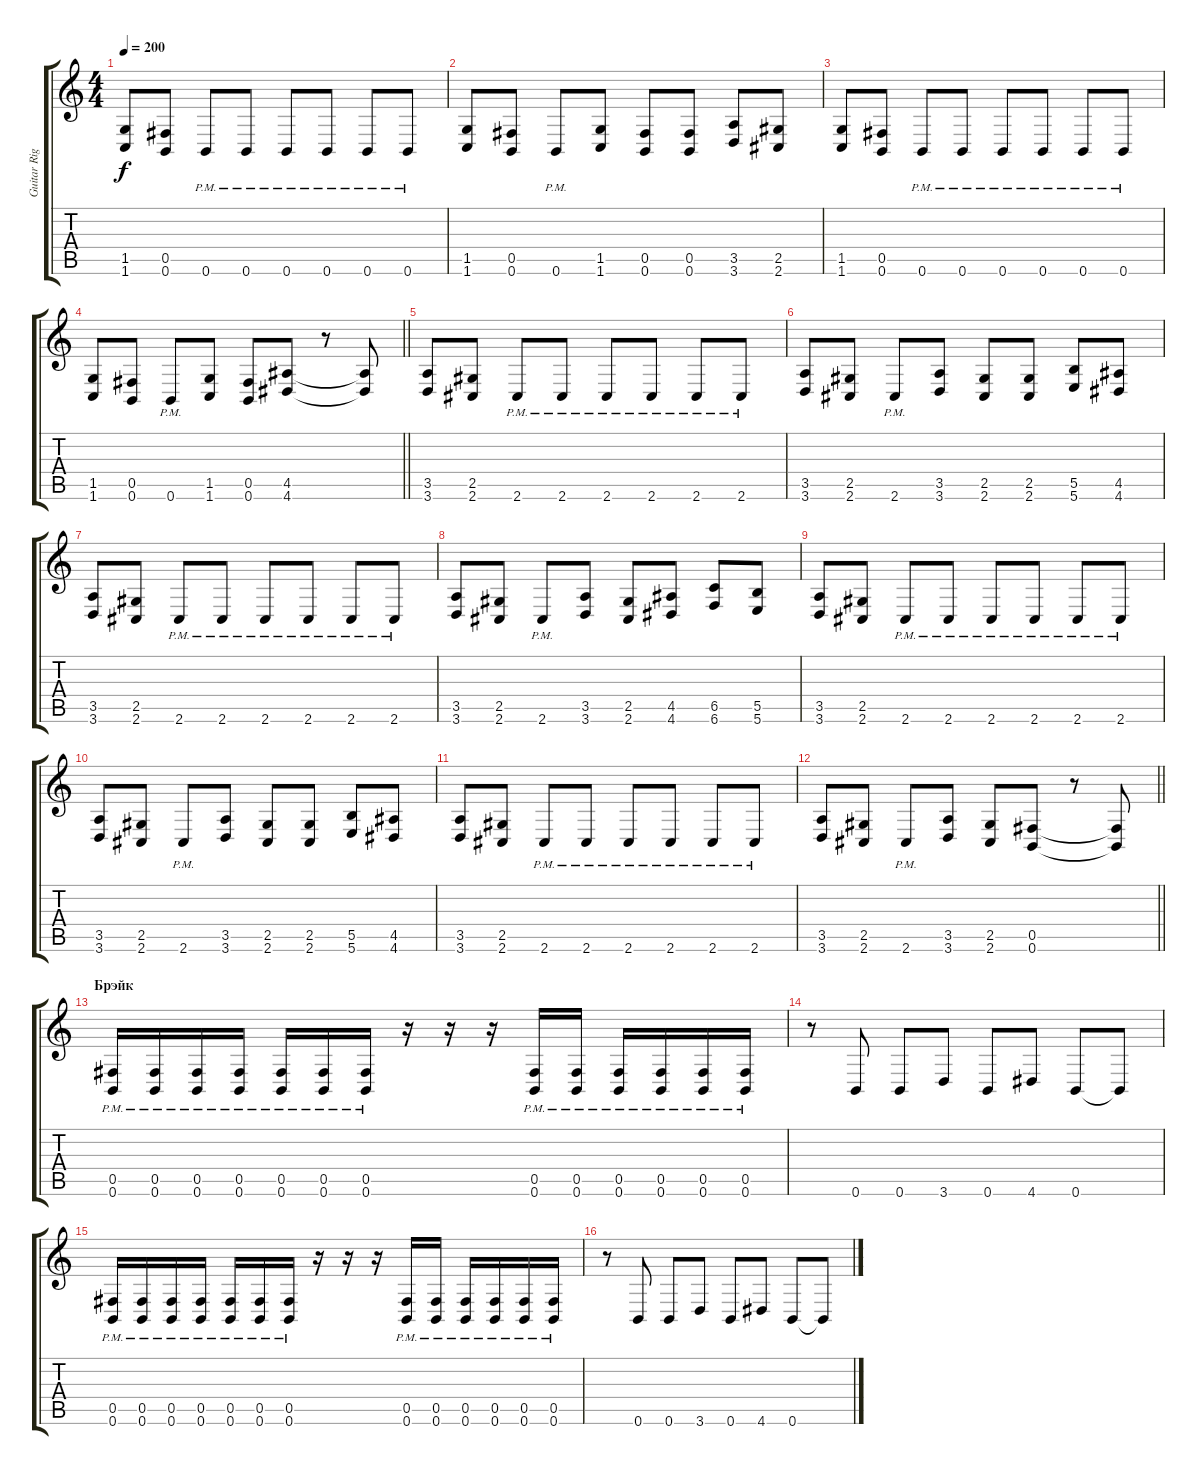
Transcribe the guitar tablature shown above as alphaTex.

\track ("Guitar Right" "Guitar Rig") {instrument distortionguitar}
\staff {score tabs}
\tuning (Db4 Ab3 E3 B2 Gb2 B1) {hide}
\ts (4 4)
\tempo 200
\clef g2
\ks c
(1.5 1.6).8{dy f} (0.5 0.6).8 0.6{pm}.8 0.6{pm}.8 0.6{pm}.8 0.6{pm}.8 0.6{pm}.8 0.6{pm}.8 |
(1.5 1.6).8 (0.5 0.6).8 0.6{pm}.8 (1.5 1.6).8 (0.5 0.6).8 (0.5 0.6).8 (3.5 3.6).8 (2.5 2.6).8 |
(1.5 1.6).8 (0.5 0.6).8 0.6{pm}.8 0.6{pm}.8 0.6{pm}.8 0.6{pm}.8 0.6{pm}.8 0.6{pm}.8 |
\barLineRight lightlight
(1.5 1.6).8 (0.5 0.6).8 0.6{pm}.8 (1.5 1.6).8 (0.5 0.6).8 (4.5 4.6).8 r.8 (4.5{t} 4.6{t}).8 |
\section ("" "")
(3.5 3.6).8 (2.5 2.6).8 2.6{pm}.8 2.6{pm}.8 2.6{pm}.8 2.6{pm}.8 2.6{pm}.8 2.6{pm}.8 |
(3.5 3.6).8 (2.5 2.6).8 2.6{pm}.8 (3.5 3.6).8 (2.5 2.6).8 (2.5 2.6).8 (5.5 5.6).8 (4.5 4.6).8 |
(3.5 3.6).8 (2.5 2.6).8 2.6{pm}.8 2.6{pm}.8 2.6{pm}.8 2.6{pm}.8 2.6{pm}.8 2.6{pm}.8 |
(3.5 3.6).8 (2.5 2.6).8 2.6{pm}.8 (3.5 3.6).8 (2.5 2.6).8 (4.5 4.6).8 (6.5 6.6).8 (5.5 5.6).8 |
(3.5 3.6).8 (2.5 2.6).8 2.6{pm}.8 2.6{pm}.8 2.6{pm}.8 2.6{pm}.8 2.6{pm}.8 2.6{pm}.8 |
(3.5 3.6).8 (2.5 2.6).8 2.6{pm}.8 (3.5 3.6).8 (2.5 2.6).8 (2.5 2.6).8 (5.5 5.6).8 (4.5 4.6).8 |
(3.5 3.6).8 (2.5 2.6).8 2.6{pm}.8 2.6{pm}.8 2.6{pm}.8 2.6{pm}.8 2.6{pm}.8 2.6{pm}.8 |
\barLineRight lightlight
(3.5 3.6).8 (2.5 2.6).8 2.6{pm}.8 (3.5 3.6).8 (2.5 2.6).8 (0.5 0.6).8 r.8 (0.5{t} 0.6{t}).8 |
\section ("" "Брэйк")
(0.5{pm} 0.6{pm}).16 (0.5{pm} 0.6{pm}).16 (0.5{pm} 0.6{pm}).16 (0.5{pm} 0.6{pm}).16 (0.5{pm} 0.6{pm}).16 (0.5{pm} 0.6{pm}).16 (0.5{pm} 0.6{pm}).16 r.16 r.16 r.16 (0.5{pm} 0.6{pm}).16 (0.5{pm} 0.6{pm}).16 (0.5{pm} 0.6{pm}).16 (0.5{pm} 0.6{pm}).16 (0.5{pm} 0.6{pm}).16 (0.5{pm} 0.6{pm}).16 |
r.8 0.6.8 0.6.8 3.6.8 0.6.8 4.6.8 0.6.8 0.6{t}.8 |
(0.5{pm} 0.6{pm}).16 (0.5{pm} 0.6{pm}).16 (0.5{pm} 0.6{pm}).16 (0.5{pm} 0.6{pm}).16 (0.5{pm} 0.6{pm}).16 (0.5{pm} 0.6{pm}).16 (0.5{pm} 0.6{pm}).16 r.16 r.16 r.16 (0.5{pm} 0.6{pm}).16 (0.5{pm} 0.6{pm}).16 (0.5{pm} 0.6{pm}).16 (0.5{pm} 0.6{pm}).16 (0.5{pm} 0.6{pm}).16 (0.5{pm} 0.6{pm}).16 |
r.8 0.6.8 0.6.8 3.6.8 0.6.8 4.6.8 0.6.8 0.6{t}.8
